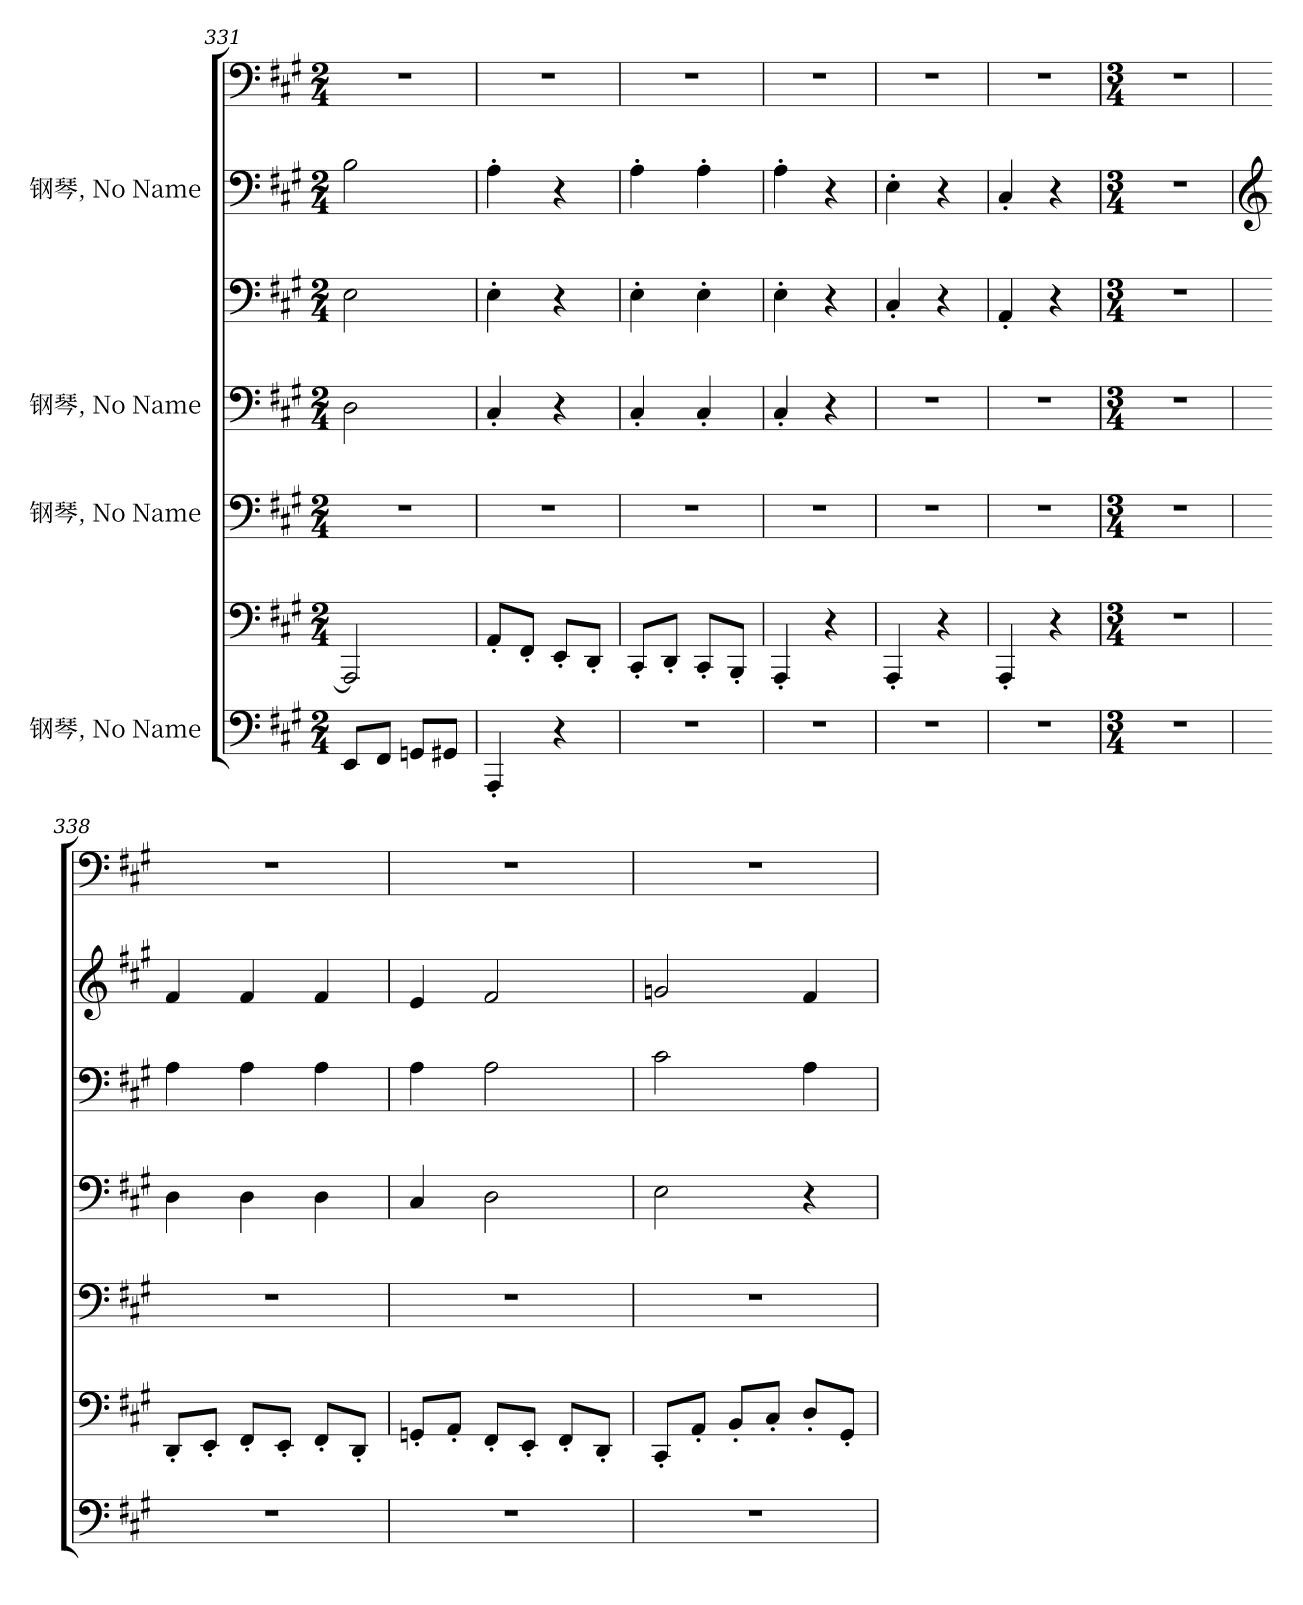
**kern	**kern	**kern	**kern	**kern	**kern	**kern
*part4	*part4	*part3	*part2	*part2	*part1	*part1
*staff7	*staff6	*staff5	*staff4	*staff3	*staff2	*staff1
*I"钢琴, No Name	*	*I"钢琴, No Name	*I"钢琴, No Name	*	*I"钢琴, No Name	*
*clefF4	*clefF4	*clefF4	*clefF4	*clefF4	*clefF4	*clefF4
*k[f#c#g#]	*k[f#c#g#]	*k[f#c#g#]	*k[f#c#g#]	*k[f#c#g#]	*k[f#c#g#]	*k[f#c#g#]
*M2/4	*M2/4	*M2/4	*M2/4	*M2/4	*M2/4	*M2/4
=331	=331	=331	=331	=331	=331	=331
8EE/L	2AAA/]	2r	2D\	2E\	2B\	2r
8FF#/J	.	.	.	.	.	.
8GGn/L	.	.	.	.	.	.
8GG#X/J	.	.	.	.	.	.
!!LO:PB:g=z
=332	=332	=332	=332	=332	=332	=332
4AAA'/	8AA'/L	2r	4C#'/	4E'\	4A'\	2r
.	8FF#'/J	.	.	.	.	.
4r	8EE'/L	.	4r	4r	4r	.
.	8DD'/J	.	.	.	.	.
=333	=333	=333	=333	=333	=333	=333
2r	8CC#'/L	2r	4C#'/	4E'\	4A'\	2r
.	8DD'/J	.	.	.	.	.
.	8CC#'/L	.	4C#'/	4E'\	4A'\	.
.	8BBB'/J	.	.	.	.	.
=334	=334	=334	=334	=334	=334	=334
2r	4AAA'/	2r	4C#'/	4E'\	4A'\	2r
.	4r	.	4r	4r	4r	.
=335	=335	=335	=335	=335	=335	=335
*	*	*	*	*	*	*MM121
2r	4AAA'/	2r	2r	4C#'/	4E'\	2r
.	4r	.	.	4r	4r	.
=336	=336	=336	=336	=336	=336	=336
2r	4AAA'/	2r	2r	4AA'/	4C#'/	2r
.	4r	.	.	4r	4r	.
=337	=337	=337	=337	=337	=337	=337
*M3/4	*M3/4	*M3/4	*M3/4	*M3/4	*M3/4	*M3/4
*	*	*	*	*	*	*MM100
2.r	2.r	2.r	2.r	2.r	2.r	2.r
=338	=338	=338	=338	=338	=338	=338
*	*	*	*	*	*clefG2	*
*	*	*	*	*	*	*MM36
2.r	8DD'/L	2.r	4D\	4A\	4f#/	2.r
.	8EE'/J	.	.	.	.	.
.	8FF#'/L	.	4D\	4A\	4f#/	.
.	8EE'/J	.	.	.	.	.
.	8FF#'/L	.	4D\	4A\	4f#/	.
.	8DD'/J	.	.	.	.	.
=339	=339	=339	=339	=339	=339	=339
*	*	*	*	*	*	*MM36
2.r	8GGn'/L	2.r	4C#/	4A\	4e/	2.r
.	8AA'/J	.	.	.	.	.
.	8FF#'/L	.	2D\	2A\	2f#/	.
.	8EE'/J	.	.	.	.	.
.	8FF#'/L	.	.	.	.	.
.	8DD'/J	.	.	.	.	.
!!LO:PB:g=z
=340	=340	=340	=340	=340	=340	=340
*	*	*	*	*	*	*MM36
2.r	8CC#'/L	2.r	2E\	2c#\	2gn/	2.r
.	8AA'/J	.	.	.	.	.
.	8BB'/L	.	.	.	.	.
.	8C#'/J	.	.	.	.	.
.	8D'/L	.	4r	4A\	4f#/	.
.	8GG#'/J	.	.	.	.	.
=	=	=	=	=	=	=
*-	*-	*-	*-	*-	*-	*-
